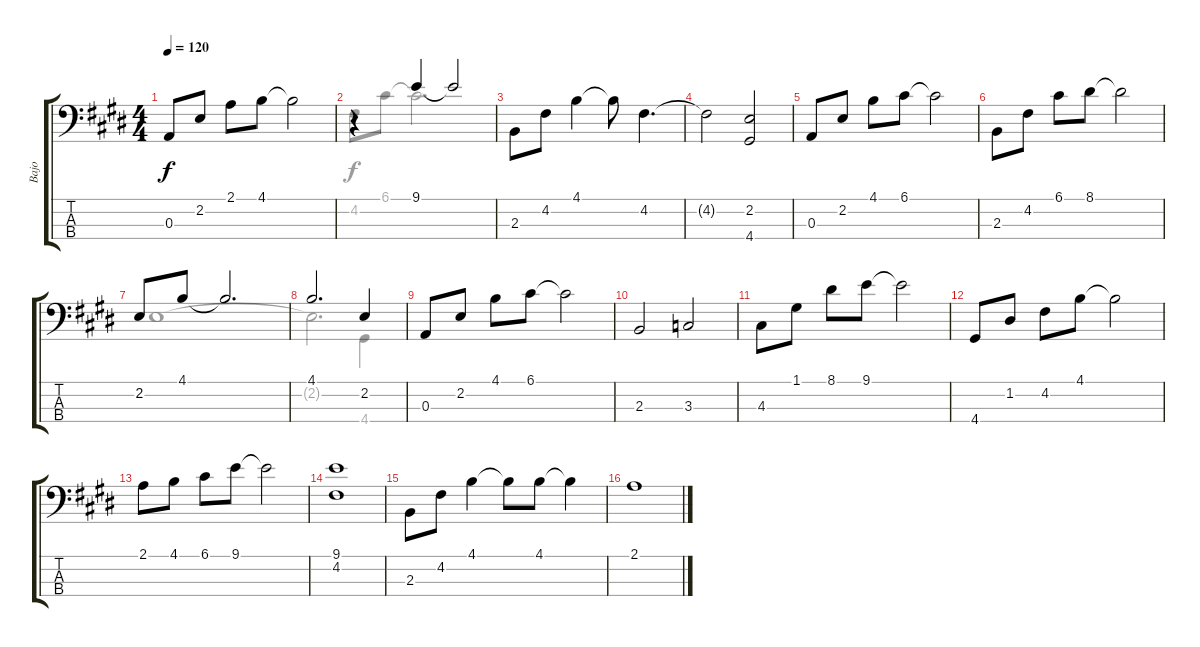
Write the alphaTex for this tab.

\track ("Bajo" "Bajo") {instrument acousticbass}
\staff {score tabs}
\tuning (G2 D2 A1 E1) {hide}
\voice
\ts (4 4)
\tempo 120
\clef f4
\ks e
0.3.8{dy f} 2.2.8 2.1.8 4.1.8 4.1{t}.2 |
r.4 9.1.4 9.1{t}.2 |
2.3.8 4.2.8 4.1.4 4.1{t}.8 4.2.4{d} |
4.2{t}.2 (2.2 4.4).2 |
0.3.8 2.2.8 4.1.8 6.1.8 6.1{t}.2 |
2.3.8 4.2.8 6.1.8 8.1.8 8.1{t}.2 |
2.2.8 4.1.8 4.1{t}.2{d} |
4.1.2{d} 2.2.4 |
0.3.8 2.2.8 4.1.8 6.1.8 6.1{t}.2 |
2.3.2 3.3.2 |
4.3.8 1.1.8 8.1.8 9.1.8 9.1{t}.2 |
4.4.8 1.2.8 4.2.8 4.1.8 4.1{t}.2 |
2.1.8 4.1.8 6.1.8 9.1.8 9.1{t}.2 |
(9.1 4.2).1 |
2.3.8 4.2.8 4.1.4 4.1{t}.8 4.1.8 4.1{t}.4 |
2.1.1
\voice
\clef f4
\ottava regular
\simile none
\ks e
|
4.2.8 6.1.8 6.1{t}.2{d} |
|
|
|
|
2.2.1 |
2.2{t}.2{d} 4.4.4 |
|
|
|
|
|
|
|
